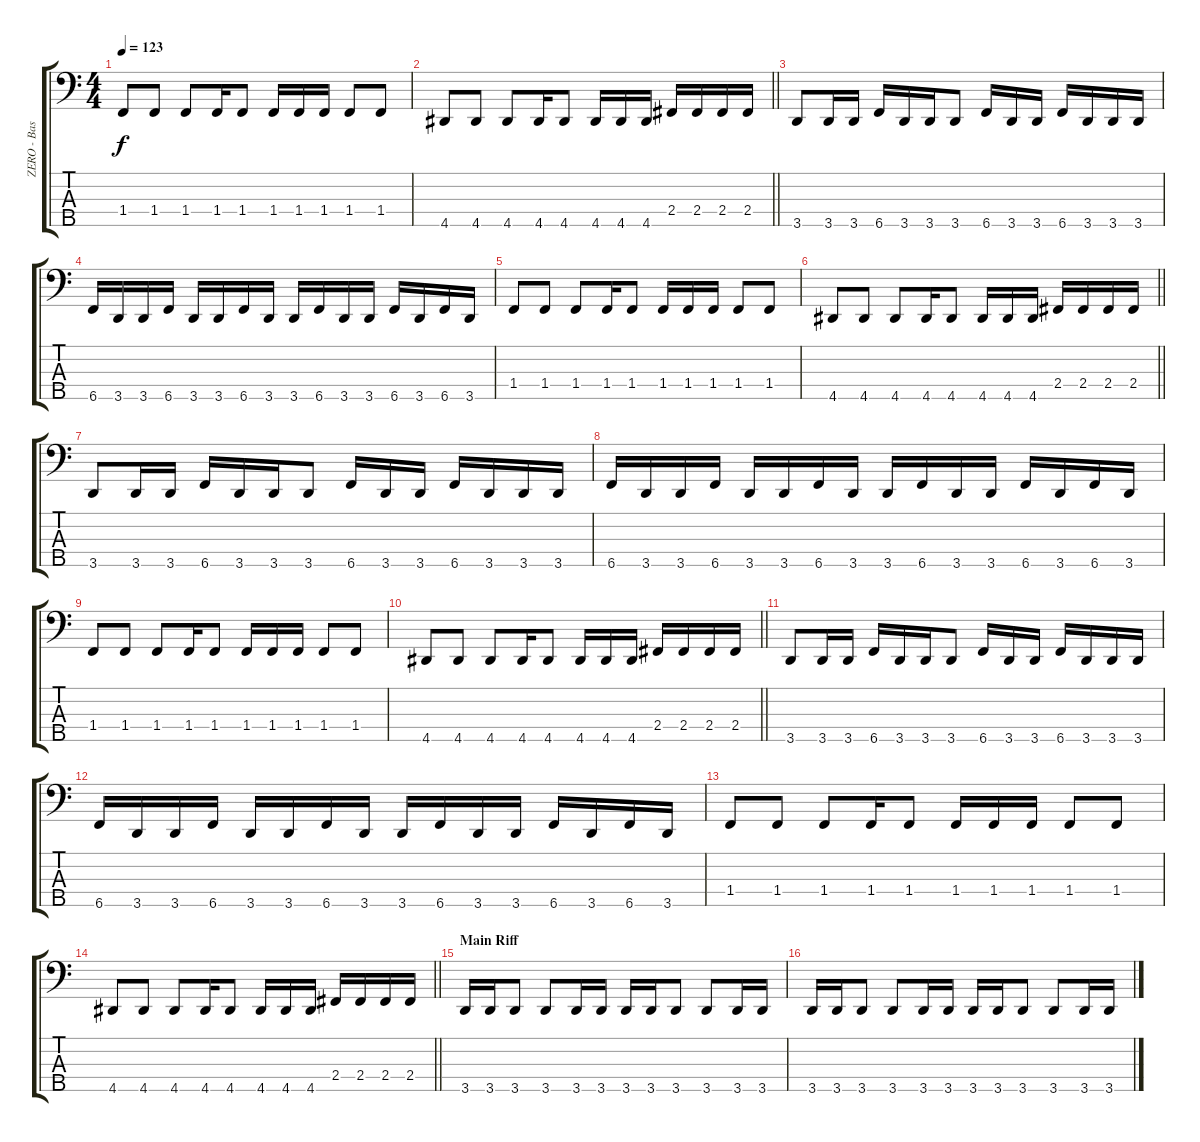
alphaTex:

\track ("ZERO - Bass" "ZERO - Bas") {instrument electricbassfinger}
\staff {score tabs}
\tuning (G2 D2 A1 E1 B0) {hide}
\ts (4 4)
\tempo 123
\clef f4
\ks c
1.4.8{dy f} 1.4.8 1.4.8 1.4.16 1.4.8 1.4.16 1.4.16 1.4.16 1.4.8 1.4.8 |
\barLineRight lightlight
4.5.8 4.5.8 4.5.8 4.5.16 4.5.8 4.5.16 4.5.16 4.5.16 2.4.16 2.4.16 2.4.16 2.4.16 |
\section ("" "")
3.5.8 3.5.16 3.5.16 6.5.16 3.5.16 3.5.16 3.5.8 6.5.16 3.5.16 3.5.16 6.5.16 3.5.16 3.5.16 3.5.16 |
6.5.16 3.5.16 3.5.16 6.5.16 3.5.16 3.5.16 6.5.16 3.5.16 3.5.16 6.5.16 3.5.16 3.5.16 6.5.16 3.5.16 6.5.16 3.5.16 |
1.4.8 1.4.8 1.4.8 1.4.16 1.4.8 1.4.16 1.4.16 1.4.16 1.4.8 1.4.8 |
\barLineRight lightlight
4.5.8 4.5.8 4.5.8 4.5.16 4.5.8 4.5.16 4.5.16 4.5.16 2.4.16 2.4.16 2.4.16 2.4.16 |
\section ("" "")
3.5.8 3.5.16 3.5.16 6.5.16 3.5.16 3.5.16 3.5.8 6.5.16 3.5.16 3.5.16 6.5.16 3.5.16 3.5.16 3.5.16 |
6.5.16 3.5.16 3.5.16 6.5.16 3.5.16 3.5.16 6.5.16 3.5.16 3.5.16 6.5.16 3.5.16 3.5.16 6.5.16 3.5.16 6.5.16 3.5.16 |
1.4.8 1.4.8 1.4.8 1.4.16 1.4.8 1.4.16 1.4.16 1.4.16 1.4.8 1.4.8 |
\barLineRight lightlight
4.5.8 4.5.8 4.5.8 4.5.16 4.5.8 4.5.16 4.5.16 4.5.16 2.4.16 2.4.16 2.4.16 2.4.16 |
\section ("" "")
3.5.8 3.5.16 3.5.16 6.5.16 3.5.16 3.5.16 3.5.8 6.5.16 3.5.16 3.5.16 6.5.16 3.5.16 3.5.16 3.5.16 |
6.5.16 3.5.16 3.5.16 6.5.16 3.5.16 3.5.16 6.5.16 3.5.16 3.5.16 6.5.16 3.5.16 3.5.16 6.5.16 3.5.16 6.5.16 3.5.16 |
1.4.8 1.4.8 1.4.8 1.4.16 1.4.8 1.4.16 1.4.16 1.4.16 1.4.8 1.4.8 |
\barLineRight lightlight
4.5.8 4.5.8 4.5.8 4.5.16 4.5.8 4.5.16 4.5.16 4.5.16 2.4.16 2.4.16 2.4.16 2.4.16 |
\section ("" "Main Riff")
3.5.16 3.5.16 3.5.8 3.5.8 3.5.16 3.5.16 3.5.16 3.5.16 3.5.8 3.5.8 3.5.16 3.5.16 |
3.5.16 3.5.16 3.5.8 3.5.8 3.5.16 3.5.16 3.5.16 3.5.16 3.5.8 3.5.8 3.5.16 3.5.16
